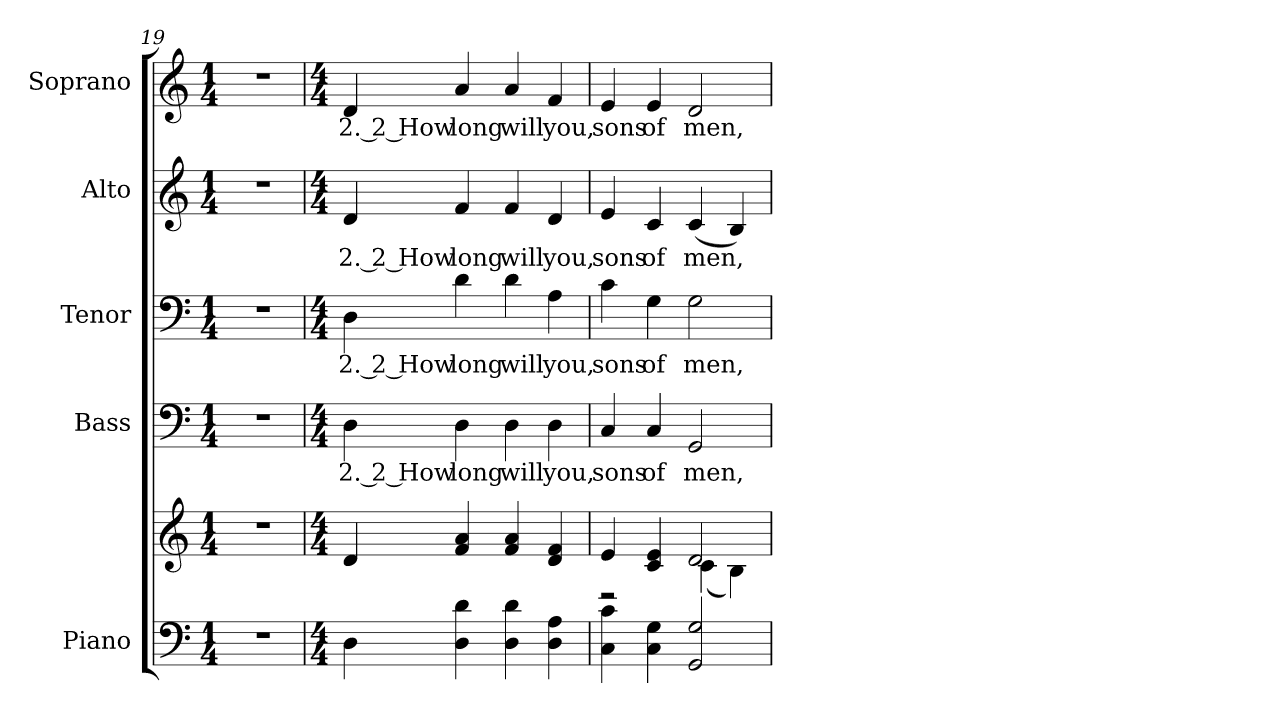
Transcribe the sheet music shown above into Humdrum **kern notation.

**kern	**kern	**kern	**text	**kern	**text	**kern	**text	**kern	**text
*part5	*part5	*part4	*part4	*part3	*part3	*part2	*part2	*part1	*part1
*staff6	*staff5	*staff4	*staff4	*staff3	*staff3	*staff2	*staff2	*staff1	*staff1
*I"Piano	*	*I"Bass	*	*I"Tenor	*	*I"Alto	*	*I"Soprano	*
*I'Pno.	*	*I'B.	*	*	*	*I'A.	*	*I'S.	*
*clefF4	*clefG2	*clefF4	*	*clefF4	*	*clefG2	*	*clefG2	*
*k[]	*k[]	*k[]	*	*k[]	*	*k[]	*	*k[]	*
*C:	*C:	*C:	*	*C:	*	*C:	*	*C:	*
*M1/4	*M1/4	*M1/4	*	*M1/4	*	*M1/4	*	*M1/4	*
=19	=19	=19	=19	=19	=19	=19	=19	=19	=19
!LO:N:vis=1	!LO:N:vis=1	!LO:N:vis=1	!	!LO:N:vis=1	!	!LO:N:vis=1	!	!LO:N:vis=1	!
4r	4r	4r	.	4r	.	4r	.	4r	.
=20	=20	=20	=20	=20	=20	=20	=20	=20	=20
*M4/4	*M4/4	*M4/4	*	*M4/4	*	*M4/4	*	*M4/4	*
!	!	!	!LO:LY:b:color=#000000	!	!	!	!	!	!
!	!	!	!	!	!LO:LY:b:color=#000000	!	!	!	!
!	!	!	!	!	!	!	!LO:LY:b:color=#000000	!	!
!	!	!	!	!	!	!	!	!	!LO:LY:b:color=#000000
4Di\	4di/	4Di\	2. 2 How	4Di\	2. 2 How	4di/	2. 2 How	4di/	2. 2 How
!	!	!	!LO:LY:b:color=#000000	!	!	!	!	!	!
!	!	!	!	!	!LO:LY:b:color=#000000	!	!	!	!
!	!	!	!	!	!	!	!LO:LY:b:color=#000000	!	!
!	!	!	!	!	!	!	!	!	!LO:LY:b:color=#000000
4Di\ 4di	4fi/ 4ai	4Di\	long	4di\	long	4fi/	long	4ai/	long
!	!	!	!LO:LY:b:color=#000000	!	!	!	!	!	!
!	!	!	!	!	!LO:LY:b:color=#000000	!	!	!	!
!	!	!	!	!	!	!	!LO:LY:b:color=#000000	!	!
!	!	!	!	!	!	!	!	!	!LO:LY:b:color=#000000
4Di\ 4di	4fi/ 4ai	4Di\	will	4di\	will	4fi/	will	4ai/	will
!	!	!	!LO:LY:b:color=#000000	!	!	!	!	!	!
!	!	!	!	!	!LO:LY:b:color=#000000	!	!	!	!
!	!	!	!	!	!	!	!LO:LY:b:color=#000000	!	!
!	!	!	!	!	!	!	!	!	!LO:LY:b:color=#000000
4Di\ 4Ai	4di/ 4fi	4Di\	you,	4Ai\	you,	4di/	you,	4fi/	you,
=21	=21	=21	=21	=21	=21	=21	=21	=21	=21
*	*^	*	*	*	*	*	*	*	*
!	!	!	!	!LO:LY:b:color=#000000	!	!	!	!	!	!
!	!	!	!	!	!	!LO:LY:b:color=#000000	!	!	!	!
!	!	!	!	!	!	!	!	!LO:LY:b:color=#000000	!	!
!	!	!	!	!	!	!	!	!	!	!LO:LY:b:color=#000000
4Ci\ 4ci	4ei/	2r	4Ci/	sons	4ci\	sons	4ei/	sons	4ei/	sons
!	!	!	!	!LO:LY:b:color=#000000	!	!	!	!	!	!
!	!	!	!	!	!	!LO:LY:b:color=#000000	!	!	!	!
!	!	!	!	!	!	!	!	!LO:LY:b:color=#000000	!	!
!	!	!	!	!	!	!	!	!	!	!LO:LY:b:color=#000000
4Ci\ 4Gi	4ci/ 4ei	.	4Ci/	of	4Gi\	of	4ci/	of	4ei/	of
!	!	!	!	!LO:LY:b:color=#000000	!	!	!	!	!	!
!	!	!	!	!	!	!LO:LY:b:color=#000000	!	!	!	!
!	!	!	!	!	!	!	!	!LO:LY:b:color=#000000	!	!
!	!	!	!	!	!	!	!	!	!	!LO:LY:b:color=#000000
2GGi/ 2Gi	2di/	(4ci\	2GGi/	men,	2Gi\	men,	(4ci/	men,	2di/	men,
.	.	4Bi\)	.	.	.	.	4Bi/)	.	.	.
*	*v	*v	*	*	*	*	*	*	*	*
=	=	=	=	=	=	=	=	=	=
*-	*-	*-	*-	*-	*-	*-	*-	*-	*-
